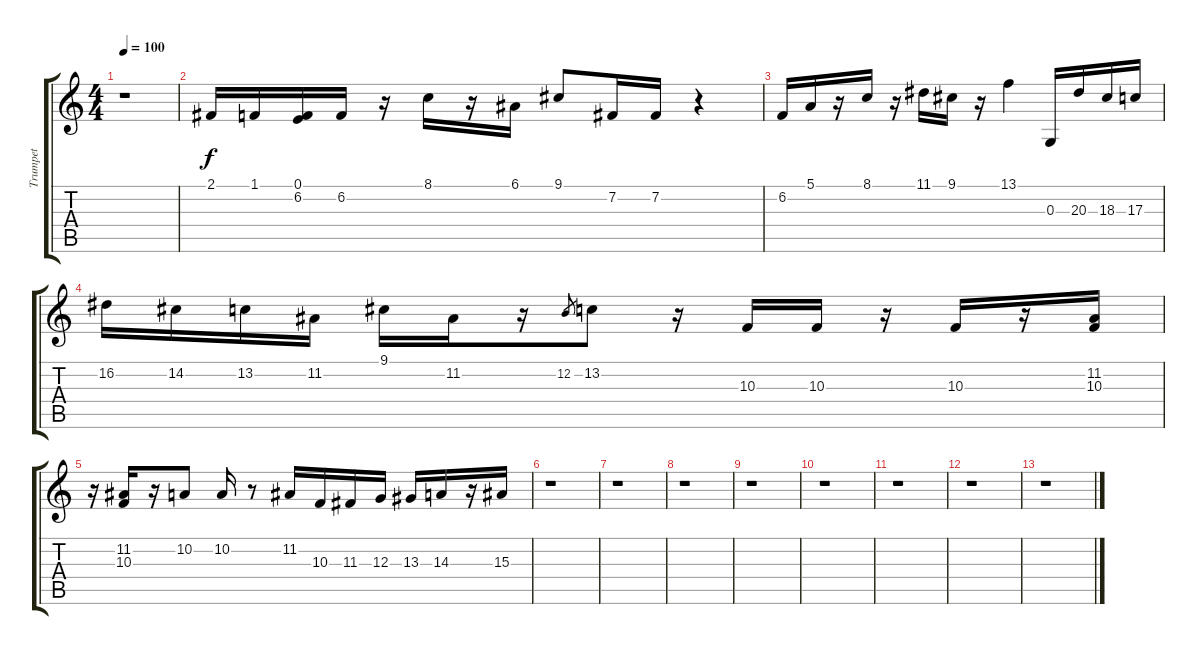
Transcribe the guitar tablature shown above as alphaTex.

\track ("Trumpet" "Trumpet") {instrument trumpet}
\staff {score tabs}
\tuning (E4 B3 G3 D3 A2 E2) {hide}
\ts (4 4)
\tempo 100
\clef g2
\ks c
r.1{dy f} |
2.1.16 1.1.16 (0.1 6.2).16 6.2.16 r.16 8.1.16 r.16 6.1.16 9.1.8 7.2.16 7.2.16 r.4 |
6.2.16 5.1.16 r.16 8.1.16 r.16 11.1.16 9.1.16 r.16 13.1.4 0.3.16 20.3.16 18.3.16 17.3.16 |
16.2.16 14.2.16 13.2.16 11.2.16 9.1.16 11.2.16 r.16 12.2.8{gr} 13.2.8 r.16 10.3.16 10.3.16 r.16 10.3.16 r.16 (11.2 10.3).16 |
r.16 (11.2 10.3).16 r.16 10.2.8 10.2.16 r.8 11.2.16 10.3.16 11.3.16 12.3.16 13.3.16 14.3.16 r.16 15.3.16 |
r.1 |
r.1 |
r.1 |
r.1 |
r.1 |
r.1 |
r.1 |
r.1
